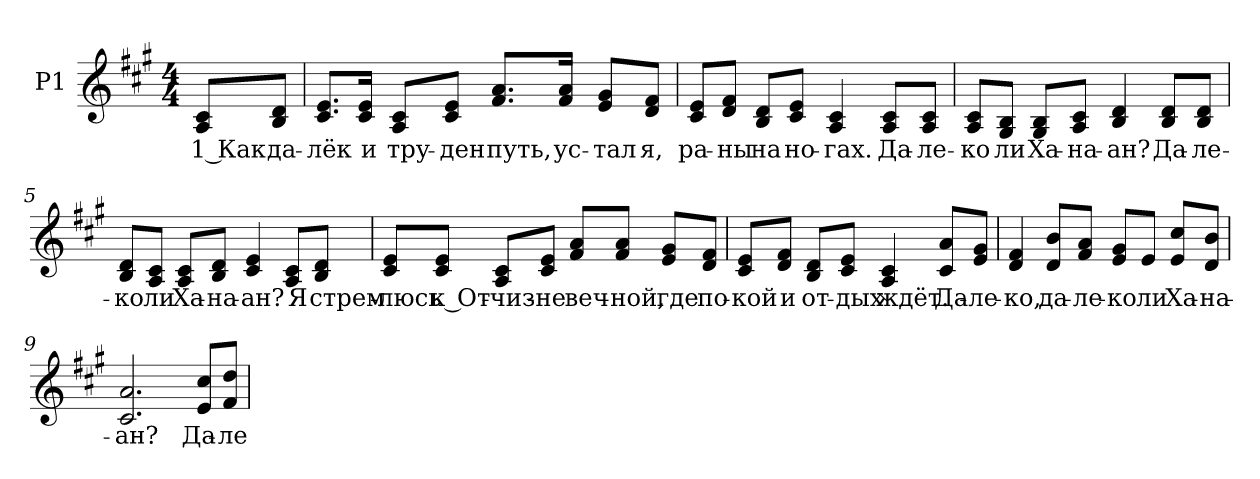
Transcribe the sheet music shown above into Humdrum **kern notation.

**kern	**text
*part1	*part1
*staff1	*staff1
*I"P1	*
!!LO:PB:g=z
*clefG2	*
*k[f#c#g#]	*
*A:	*
*M4/4	*
=1	=1
!	!LO:LY:b:color=#000000
8Ai/ 8c#i/L	1 Как
!	!LO:LY:b:color=#000000
8Bi/ 8di/J	да-
=2	=2
!	!LO:LY:b:color=#000000
8.c#i/ 8.ei/L	-лёк
!	!LO:LY:b:color=#000000
16c#i/ 16ei/Jk	и
!	!LO:LY:b:color=#000000
8Ai/ 8c#i/L	тру-
!	!LO:LY:b:color=#000000
8c#i/ 8ei/J	-ден
!	!LO:LY:b:color=#000000
8.f#i/ 8.ai/L	путь,
!	!LO:LY:b:color=#000000
16f#i/ 16ai/Jk	ус-
!	!LO:LY:b:color=#000000
8ei/ 8g#i/L	-тал
!	!LO:LY:b:color=#000000
8di/ 8f#i/J	я,
=3	=3
!	!LO:LY:b:color=#000000
8c#i/ 8ei/L	ра-
!	!LO:LY:b:color=#000000
8di/ 8f#i/J	-ны
!	!LO:LY:b:color=#000000
8Bi/ 8di/L	на
!	!LO:LY:b:color=#000000
8c#i/ 8ei/J	но-
!	!LO:LY:b:color=#000000
4Ai/ 4c#i	-гах.
!	!LO:LY:b:color=#000000
8Ai/ 8c#i/L	Да-
!	!LO:LY:b:color=#000000
8Ai/ 8c#i/J	-ле-
=4	=4
!	!LO:LY:b:color=#000000
8Ai/ 8c#i/L	-ко
!	!LO:LY:b:color=#000000
8G#i/ 8Bi/J	ли
!	!LO:LY:b:color=#000000
8G#i/ 8Bi/L	Ха-
!	!LO:LY:b:color=#000000
8Ai/ 8c#i/J	-на-
!	!LO:LY:b:color=#000000
4Bi/ 4di	-ан?
!	!LO:LY:b:color=#000000
8Bi/ 8di/L	Да-
!	!LO:LY:b:color=#000000
8Bi/ 8di/J	-ле-
!!LO:LB:g=z
=5	=5
!	!LO:LY:b:color=#000000
8Bi/ 8di/L	-ко
!	!LO:LY:b:color=#000000
8Ai/ 8c#i/J	ли
!	!LO:LY:b:color=#000000
8Ai/ 8c#i/L	Ха-
!	!LO:LY:b:color=#000000
8Bi/ 8di/J	-на-
!	!LO:LY:b:color=#000000
4c#i/ 4ei	-ан?
!	!LO:LY:b:color=#000000
8Ai/ 8c#i/L	Я
!	!LO:LY:b:color=#000000
8Bi/ 8di/J	стрем-
=6	=6
!	!LO:LY:b:color=#000000
8c#i/ 8ei/L	-люсь
!	!LO:LY:b:color=#000000
8c#i/ 8ei/J	к От-
!	!LO:LY:b:color=#000000
8Ai/ 8c#i/L	-чиз-
!	!LO:LY:b:color=#000000
8c#i/ 8ei/J	-не
!	!LO:LY:b:color=#000000
8f#i/ 8ai/L	веч-
!	!LO:LY:b:color=#000000
8f#i/ 8ai/J	-ной,
!	!LO:LY:b:color=#000000
8ei/ 8g#i/L	где
!	!LO:LY:b:color=#000000
8di/ 8f#i/J	по-
=7	=7
!	!LO:LY:b:color=#000000
8c#i/ 8ei/L	-кой
!	!LO:LY:b:color=#000000
8di/ 8f#i/J	и
!	!LO:LY:b:color=#000000
8Bi/ 8di/L	от-
!	!LO:LY:b:color=#000000
8c#i/ 8ei/J	-дых
!	!LO:LY:b:color=#000000
4Ai/ 4c#i	ждёт.
!	!LO:LY:b:color=#000000
8c#i/ 8ai/L	Да-
!	!LO:LY:b:color=#000000
8ei/ 8g#i/J	-ле-
!!LO:LB:g=z
=8	=8
!	!LO:LY:b:color=#000000
4di/ 4f#i	-ко,
!	!LO:LY:b:color=#000000
8di/ 8bi/L	да-
!	!LO:LY:b:color=#000000
8f#i/ 8ai/J	-ле-
!	!LO:LY:b:color=#000000
8ei/ 8g#i/L	-ко
!	!LO:LY:b:color=#000000
8ei/J	ли
!	!LO:LY:b:color=#000000
8ei/ 8cc#i/L	Ха-
!	!LO:LY:b:color=#000000
8di/ 8bi/J	-на-
=9	=9
!	!LO:LY:b:color=#000000
2.c#i/ 2.ai	-ан?
!	!LO:LY:b:color=#000000
8ei/ 8cc#i/L	Да-
!	!LO:LY:b:color=#000000
8f#i/ 8ddi/J	-ле-
=	=
*-	*-
